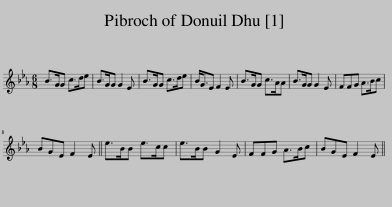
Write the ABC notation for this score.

X:1
L:1/8
M:6/8
I:linebreak $
K:Eb
V:1 treble
V:1
 B>GG c>de | B>GG G2 E | B>GG c>de | B<GE F2 E | B>GG c>AA | %5
 B>GG G2 E | FFG A>Bc |$ BGE F2 E || e>BB e>cc | e>BB G2 E | %10
 FFG A>Bc | BGE F2 E || %12
